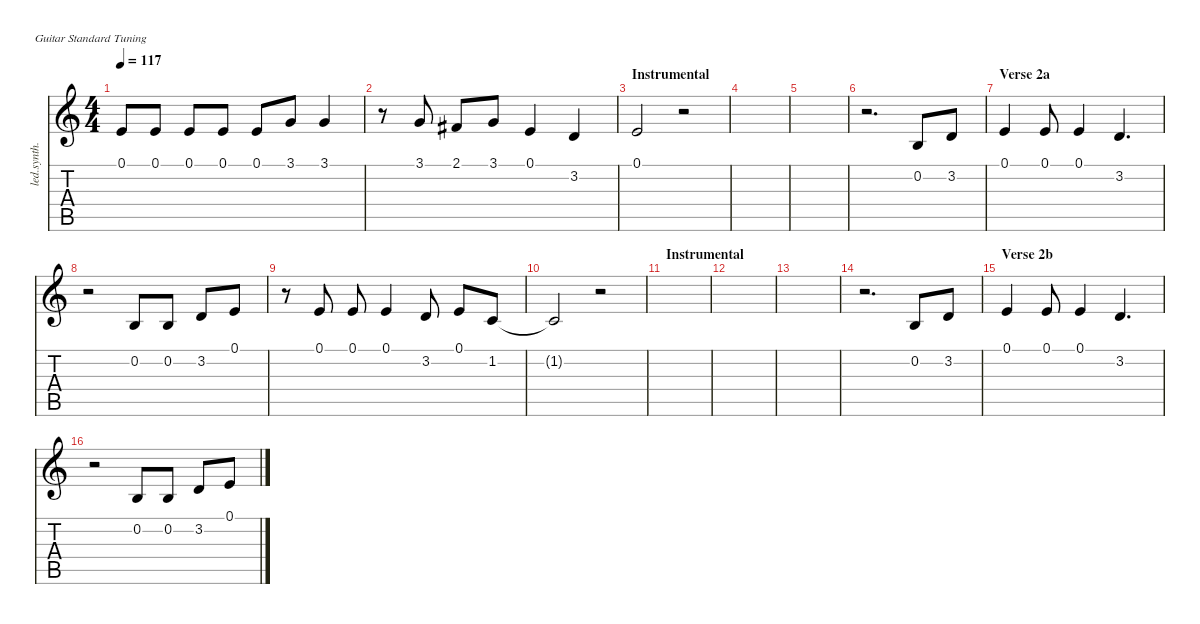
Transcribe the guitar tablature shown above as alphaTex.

\defaultSystemsLayout 4
\hideDynamics
\bracketExtendMode nobrackets
\otherSystemsTrackNameOrientation horizontal
\track ("Vocal" "led.synth.") {instrument lead6voice}
\staff {score tabs}
\tuning (E4 B3 G3 D3 A2 E2)
\ts (4 4)
\tempo 117
\clef g2
\ks c
0.1.8{dy mf} 0.1.8 0.1.8 0.1.8 0.1.8 3.1.8 3.1.4 |
r.8 3.1.8 2.1{acc #}.8 3.1.8 0.1.4 3.2.4 |
\section ("" "Instrumental")
0.1.2 r.2 |
|
|
r.2{d} 0.2.8 3.2.8 |
\section ("" "Verse 2a")
0.1.4 0.1.8 0.1.4 3.2.4{d} |
r.2 0.2.8 0.2.8 3.2.8 0.1.8 |
r.8 0.1.8 0.1.8 0.1.4 3.2.8 0.1.8 1.2.8 |
1.2{t}.2 r.2 |
\section ("" "Instrumental")
|
|
|
r.2{d} 0.2.8 3.2.8 |
\section ("" "Verse 2b")
0.1.4 0.1.8 0.1.4 3.2.4{d} |
r.2 0.2.8 0.2.8 3.2.8 0.1.8
